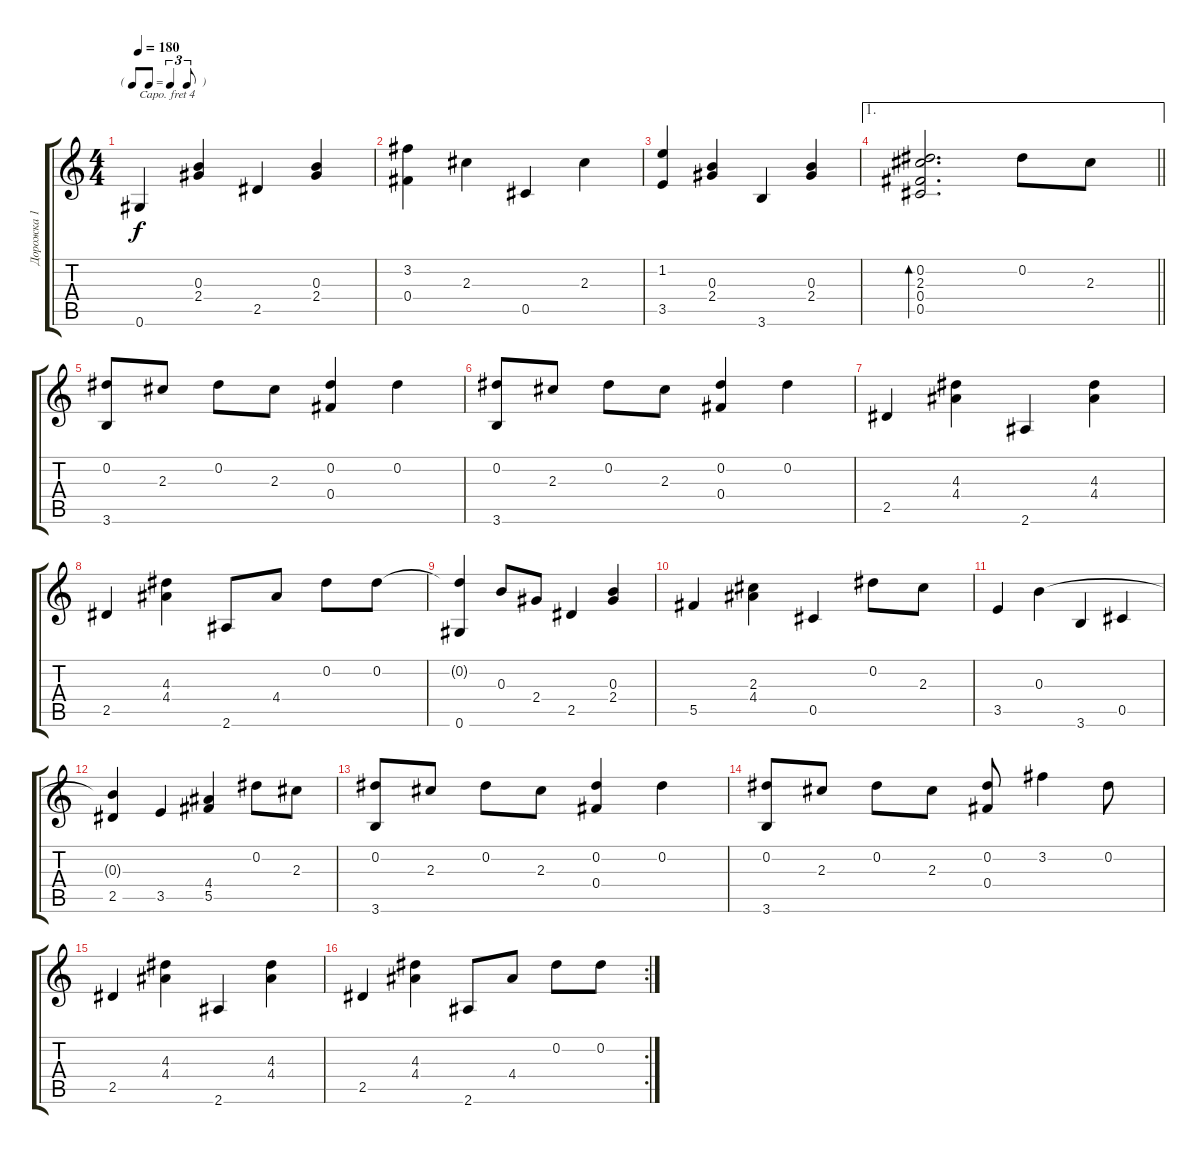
\track ("Дорожка 1" "Дорожка 1") {instrument acousticguitarnylon}
\staff {score tabs}
\capo 4
\tuning (E4 B3 G3 D3 A2 E2) {hide}
\ts (4 4)
\tf triplet8th
\tempo 180
\clef g2
\ks c
0.6.4{dy f} (0.3 2.4).4 2.5.4 (0.3 2.4).4 |
(3.2 0.4).4 2.3.4 0.5.4 2.3.4 |
(1.2 3.5).4 (0.3 2.4).4 3.6.4 (0.3 2.4).4 |
\ae 1
\barLineRight lightlight
(0.2 2.3 0.4 0.5).2{d bd 480} 0.2.8 2.3.8 |
(0.2 3.6).8 2.3.8 0.2.8 2.3.8 (0.2 0.4).4 0.2.4 |
(0.2 3.6).8 2.3.8 0.2.8 2.3.8 (0.2 0.4).4 0.2.4 |
2.5.4 (4.3 4.4).4 2.6.4 (4.3 4.4).4 |
2.5.4 (4.3 4.4).4 2.6.8 4.4.8 0.2.8 0.2.8 |
(0.2{t} 0.6).4 0.3.8 2.4.8 2.5.4 (0.3 2.4).4 |
5.5.4 (2.3 4.4).4 0.5.4 0.2.8 2.3.8 |
3.5.4 0.3.4 3.6.4 0.5.4 |
(0.3{t} 2.5).4 3.5.4 (4.4 5.5).4 0.2.8 2.3.8 |
(0.2 3.6).8 2.3.8 0.2.8 2.3.8 (0.2 0.4).4 0.2.4 |
(0.2 3.6).8 2.3.8 0.2.8 2.3.8 (0.2 0.4).8 3.2.4 0.2.8 |
2.5.4 (4.3 4.4).4 2.6.4 (4.3 4.4).4 |
\rc 2
2.5.4 (4.3 4.4).4 2.6.8 4.4.8 0.2.8 0.2.8
